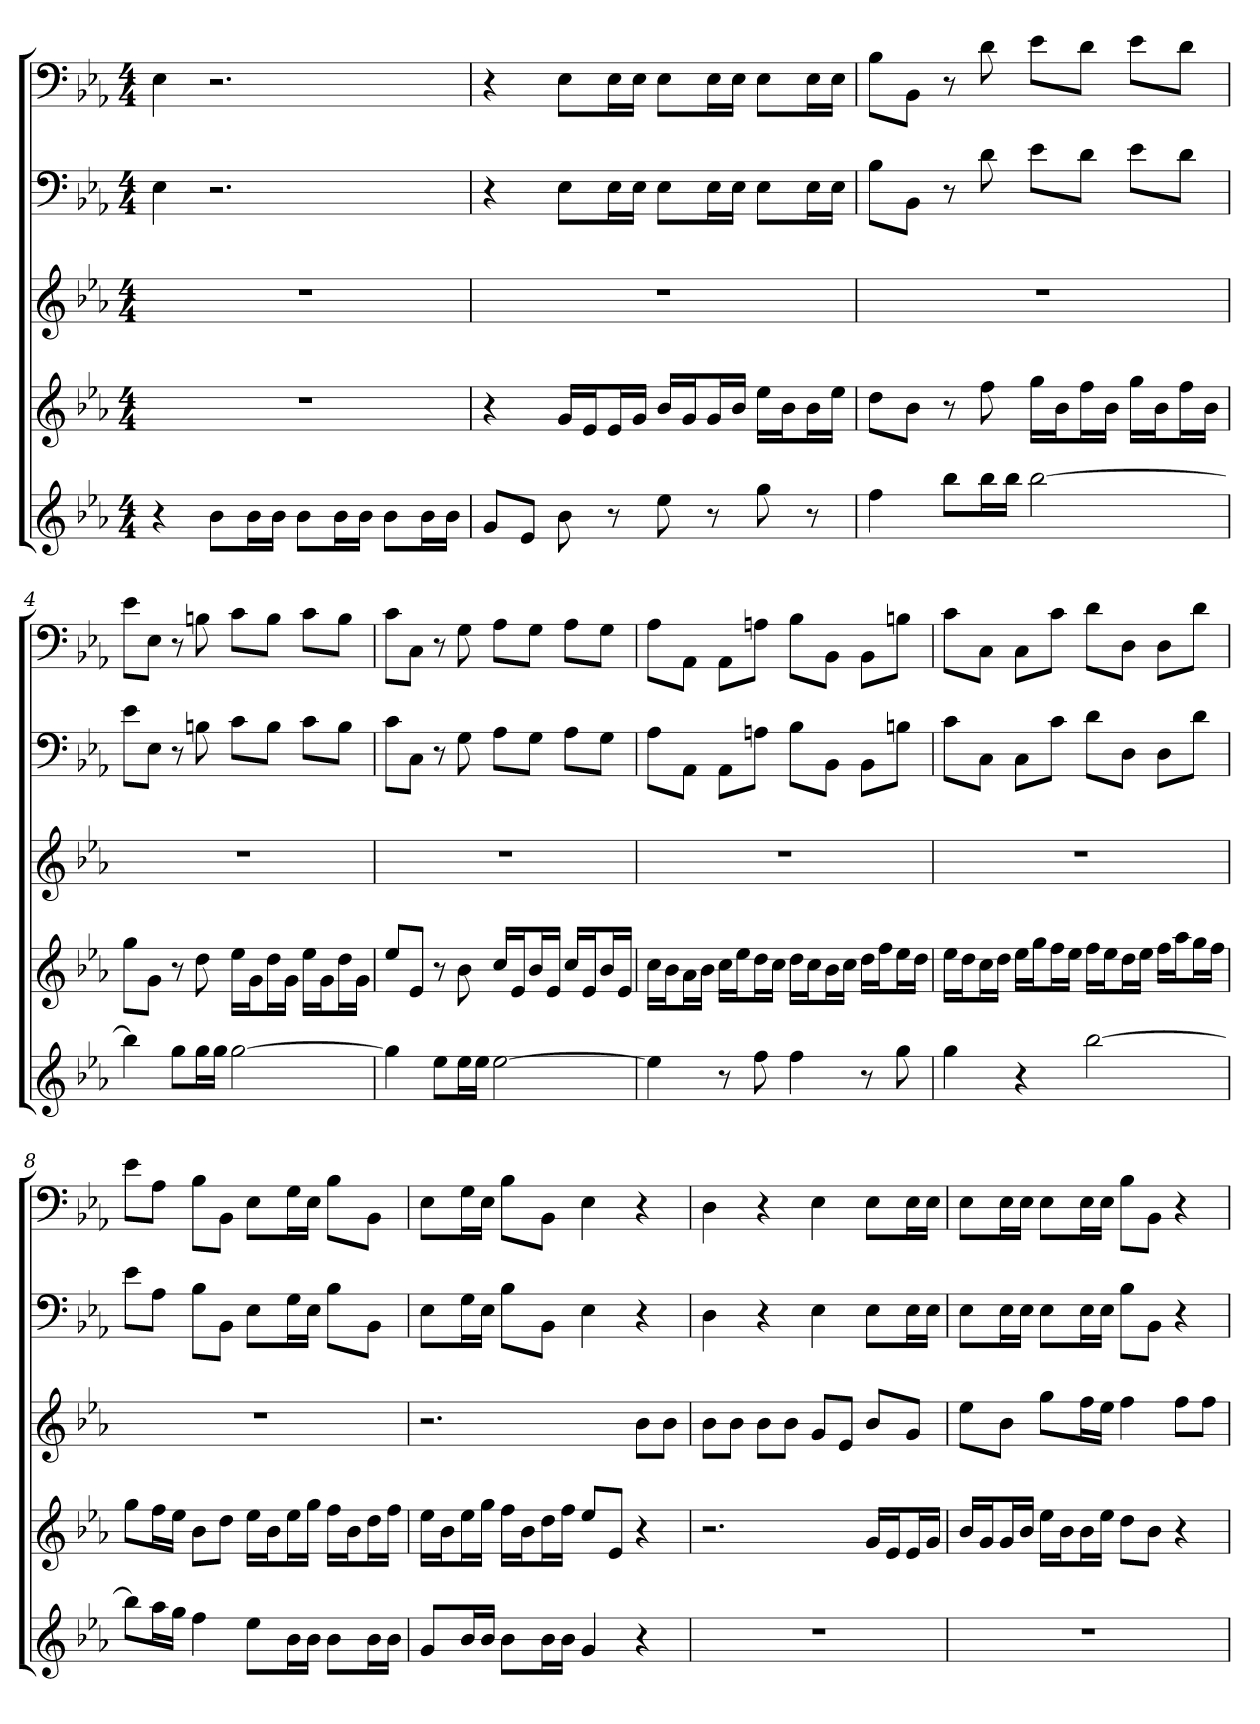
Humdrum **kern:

**kern	**kern	**kern	**kern	**kern
*part5	*part4	*part3	*part2	*part1
*staff5	*staff4	*staff3	*staff2	*staff1
*	*	*	*clefF4	*clefF4
*k[b-e-a-]	*k[b-e-a-]	*k[b-e-a-]	*k[b-e-a-]	*k[b-e-a-]
*E-:	*E-:	*E-:	*E-:	*E-:
*M4/4	*M4/4	*M4/4	*M4/4	*M4/4
=1	=1	=1	=1	=1
4r	1r	1r	4E-	4E-
8b-L	.	.	2.r	2.r
16b-L	.	.	.	.
16b-JJ	.	.	.	.
8b-L	.	.	.	.
16b-L	.	.	.	.
16b-JJ	.	.	.	.
8b-L	.	.	.	.
16b-L	.	.	.	.
16b-JJ	.	.	.	.
=2	=2	=2	=2	=2
8gL	4r	1r	4r	4r
8e-J	.	.	.	.
8b-	16gLL	.	8E-\L	8E-\L
.	16e-J	.	.	.
8r	16e-L	.	16E-\L	16E-\L
.	16gJJ	.	16E-\JJ	16E-\JJ
8ee-	16b-LL	.	8E-\L	8E-\L
.	16gJ	.	.	.
8r	16gL	.	16E-\L	16E-\L
.	16b-JJ	.	16E-\JJ	16E-\JJ
8gg	16ee-LL	.	8E-\L	8E-\L
.	16b-J	.	.	.
8r	16b-L	.	16E-\L	16E-\L
.	16ee-JJ	.	16E-\JJ	16E-\JJ
=3	=3	=3	=3	=3
4ff	8ddL	1r	8B-\L	8B-\L
.	8b-J	.	8BB-\J	8BB-\J
8bb-L	8r	.	8r	8r
16bb-L	8ff	.	8d	8d
16bb-JJ	.	.	.	.
[2bb-	16ggLL	.	8e-\L	8e-\L
.	16b-J	.	.	.
.	16ffL	.	8d\J	8d\J
.	16b-JJ	.	.	.
.	16ggLL	.	8e-\L	8e-\L
.	16b-J	.	.	.
.	16ffL	.	8d\J	8d\J
.	16b-JJ	.	.	.
=4	=4	=4	=4	=4
4bb-]	8ggL	1r	8e-\L	8e-\L
.	8gJ	.	8E-\J	8E-\J
8ggL	8r	.	8r	8r
16ggL	8dd	.	8Bn	8Bn
16ggJJ	.	.	.	.
[2gg	16ee-LL	.	8c\L	8c\L
.	16gJ	.	.	.
.	16ddL	.	8B\J	8B\J
.	16gJJ	.	.	.
.	16ee-LL	.	8c\L	8c\L
.	16gJ	.	.	.
.	16ddL	.	8B\J	8B\J
.	16gJJ	.	.	.
=5	=5	=5	=5	=5
4gg]	8ee-L	1r	8c\L	8c\L
.	8e-J	.	8C\J	8C\J
8ee-L	8r	.	8r	8r
16ee-L	8b-	.	8G	8G
16ee-JJ	.	.	.	.
[2ee-	16ccLL	.	8A-\L	8A-\L
.	16e-J	.	.	.
.	16b-L	.	8G\J	8G\J
.	16e-JJ	.	.	.
.	16ccLL	.	8A-\L	8A-\L
.	16e-J	.	.	.
.	16b-L	.	8G\J	8G\J
.	16e-JJ	.	.	.
=6	=6	=6	=6	=6
4ee-]	16ccLL	1r	8A-\L	8A-\L
.	16b-J	.	.	.
.	16a-L	.	8AA-\J	8AA-\J
.	16b-JJ	.	.	.
8r	16ccLL	.	8AA-\L	8AA-\L
.	16ee-J	.	.	.
8ff	16ddL	.	8An\J	8An\J
.	16ccJJ	.	.	.
4ff	16ddLL	.	8B-\L	8B-\L
.	16ccJ	.	.	.
.	16b-L	.	8BB-\J	8BB-\J
.	16ccJJ	.	.	.
8r	16ddLL	.	8BB-\L	8BB-\L
.	16ffJ	.	.	.
8gg	16ee-L	.	8Bn\J	8Bn\J
.	16ddJJ	.	.	.
=7	=7	=7	=7	=7
4gg	16ee-LL	1r	8c\L	8c\L
.	16ddJ	.	.	.
.	16ccL	.	8C\J	8C\J
.	16ddJJ	.	.	.
4r	16ee-LL	.	8C\L	8C\L
.	16ggJ	.	.	.
.	16ffL	.	8c\J	8c\J
.	16ee-JJ	.	.	.
[2bb-	16ffLL	.	8d\L	8d\L
.	16ee-J	.	.	.
.	16ddL	.	8D\J	8D\J
.	16ee-JJ	.	.	.
.	16ffLL	.	8D\L	8D\L
.	16aa-J	.	.	.
.	16ggL	.	8d\J	8d\J
.	16ffJJ	.	.	.
=8	=8	=8	=8	=8
8bb-L]	8ggL	1r	8e-\L	8e-\L
16aa-L	16ffL	.	8A-\J	8A-\J
16ggJJ	16ee-JJ	.	.	.
4ff	8b-L	.	8B-\L	8B-\L
.	8ddJ	.	8BB-\J	8BB-\J
8ee-L	16ee-LL	.	8E-\L	8E-\L
.	16b-J	.	.	.
16b-L	16ee-L	.	16G\L	16G\L
16b-JJ	16ggJJ	.	16E-\JJ	16E-\JJ
8b-L	16ffLL	.	8B-\L	8B-\L
.	16b-J	.	.	.
16b-L	16ddL	.	8BB-\J	8BB-\J
16b-JJ	16ffJJ	.	.	.
=9	=9	=9	=9	=9
8gL	16ee-LL	2.r	8E-\L	8E-\L
.	16b-J	.	.	.
16b-L	16ee-L	.	16G\L	16G\L
16b-JJ	16ggJJ	.	16E-\JJ	16E-\JJ
8b-L	16ffLL	.	8B-\L	8B-\L
.	16b-J	.	.	.
16b-L	16ddL	.	8BB-\J	8BB-\J
16b-JJ	16ffJJ	.	.	.
4g	8ee-L	.	4E-	4E-
.	8e-J	.	.	.
4r	4r	8b-L	4r	4r
.	.	8b-J	.	.
=10	=10	=10	=10	=10
1r	2.r	8b-L	4D	4D
.	.	8b-J	.	.
.	.	8b-L	4r	4r
.	.	8b-J	.	.
.	.	8gL	4E-	4E-
.	.	8e-J	.	.
.	16gLL	8b-L	8E-\L	8E-\L
.	16e-J	.	.	.
.	16e-L	8gJ	16E-\L	16E-\L
.	16gJJ	.	16E-\JJ	16E-\JJ
=11	=11	=11	=11	=11
1r	16b-LL	8ee-L	8E-\L	8E-\L
.	16gJ	.	.	.
.	16gL	8b-J	16E-\L	16E-\L
.	16b-JJ	.	16E-\JJ	16E-\JJ
.	16ee-LL	8ggL	8E-\L	8E-\L
.	16b-J	.	.	.
.	16b-L	16ffL	16E-\L	16E-\L
.	16ee-JJ	16ee-JJ	16E-\JJ	16E-\JJ
.	8ddL	4ff	8B-\L	8B-\L
.	8b-J	.	8BB-\J	8BB-\J
.	4r	8ffL	4r	4r
.	.	8ffJ	.	.
=	=	=	=	=
*-	*-	*-	*-	*-
